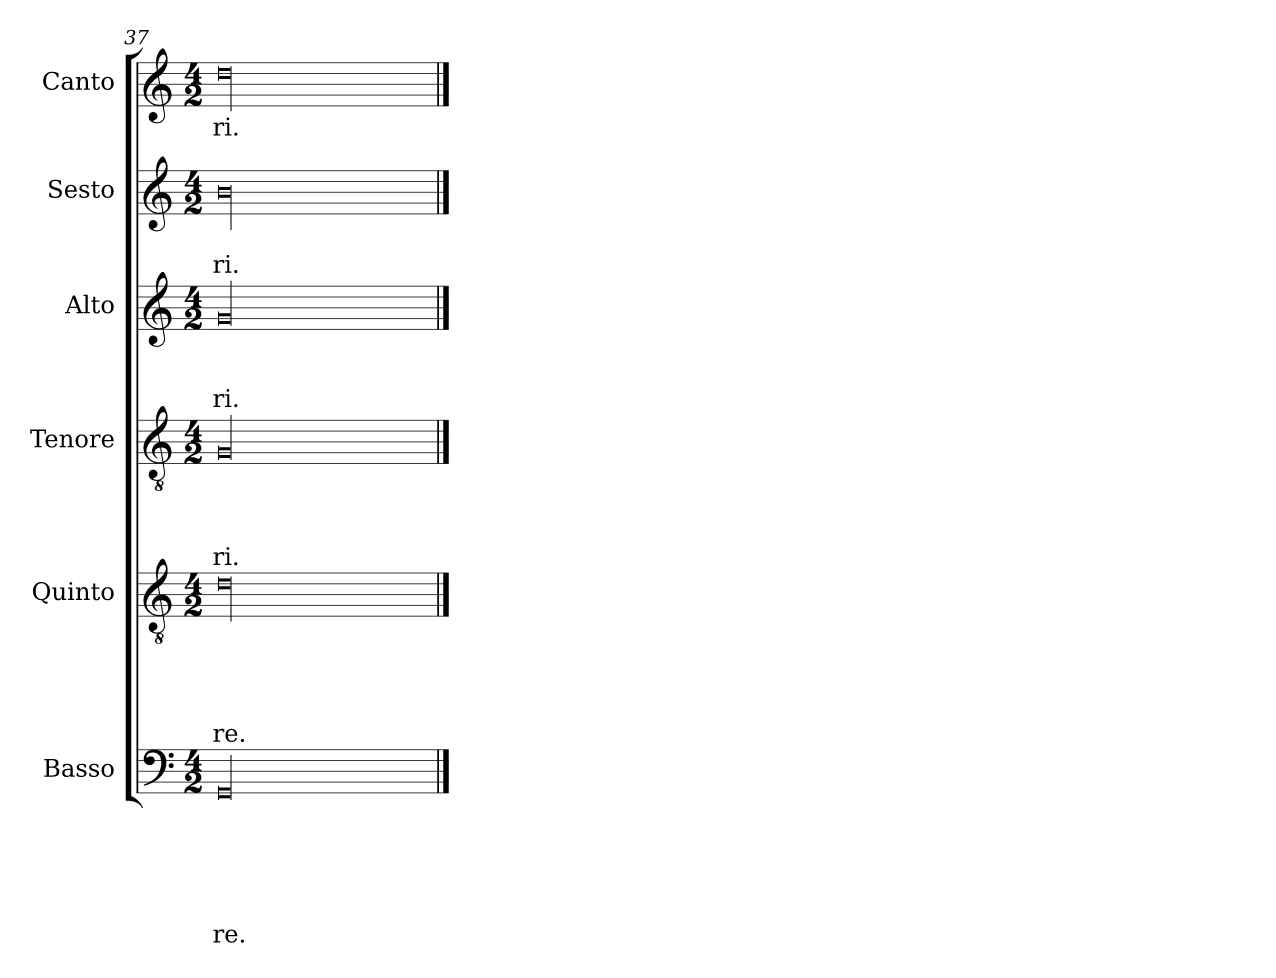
**kern	**text	**text	**text	**text	**text	**text	**kern	**text	**text	**text	**text	**text	**kern	**text	**text	**text	**text	**kern	**text	**text	**text	**kern	**text	**text	**kern	**text
*part6	*part6	*part6	*part6	*part6	*part6	*part6	*part5	*part5	*part5	*part5	*part5	*part5	*part4	*part4	*part4	*part4	*part4	*part3	*part3	*part3	*part3	*part2	*part2	*part2	*part1	*part1
*staff6	*staff6	*staff6	*staff6	*staff6	*staff6	*staff6	*staff5	*staff5	*staff5	*staff5	*staff5	*staff5	*staff4	*staff4	*staff4	*staff4	*staff4	*staff3	*staff3	*staff3	*staff3	*staff2	*staff2	*staff2	*staff1	*staff1
*I"Basso	*	*	*	*	*	*	*I"Quinto	*	*	*	*	*	*I"Tenore	*	*	*	*	*I"Alto	*	*	*	*I"Sesto	*	*	*I"Canto	*
*I'B.	*	*	*	*	*	*	*I'Q.	*	*	*	*	*	*I'T.	*	*	*	*	*I'A.	*	*	*	*I'S.	*	*	*I'C.	*
*clefF4	*	*	*	*	*	*	*clefGv2	*	*	*	*	*	*clefGv2	*	*	*	*	*clefG2	*	*	*	*clefG2	*	*	*clefG2	*
*k[]	*	*	*	*	*	*	*k[]	*	*	*	*	*	*k[]	*	*	*	*	*k[]	*	*	*	*k[]	*	*	*k[]	*
*C:	*	*	*	*	*	*	*C:	*	*	*	*	*	*C:	*	*	*	*	*C:	*	*	*	*C:	*	*	*C:	*
*M4/2	*	*	*	*	*	*	*M4/2	*	*	*	*	*	*M4/2	*	*	*	*	*M4/2	*	*	*	*M4/2	*	*	*M4/2	*
=37	=37	=37	=37	=37	=37	=37	=37	=37	=37	=37	=37	=37	=37	=37	=37	=37	=37	=37	=37	=37	=37	=37	=37	=37	=37	=37
!	!	!	!	!	!	!LO:LY:b	!	!	!	!	!	!LO:LY:b	!	!	!	!	!LO:LY:b	!	!	!	!LO:LY:b	!	!	!LO:LY:b	!	!LO:LY:b
00GG	.	.	.	.	.	-re.	00d	.	.	.	.	-re.	00G	.	.	.	-ri.	00g	.	.	-ri.	00b	.	-ri.	00dd	-ri.
==	==	==	==	==	==	==	==	==	==	==	==	==	==	==	==	==	==	==	==	==	==	==	==	==	==	==
*-	*-	*-	*-	*-	*-	*-	*-	*-	*-	*-	*-	*-	*-	*-	*-	*-	*-	*-	*-	*-	*-	*-	*-	*-	*-	*-
